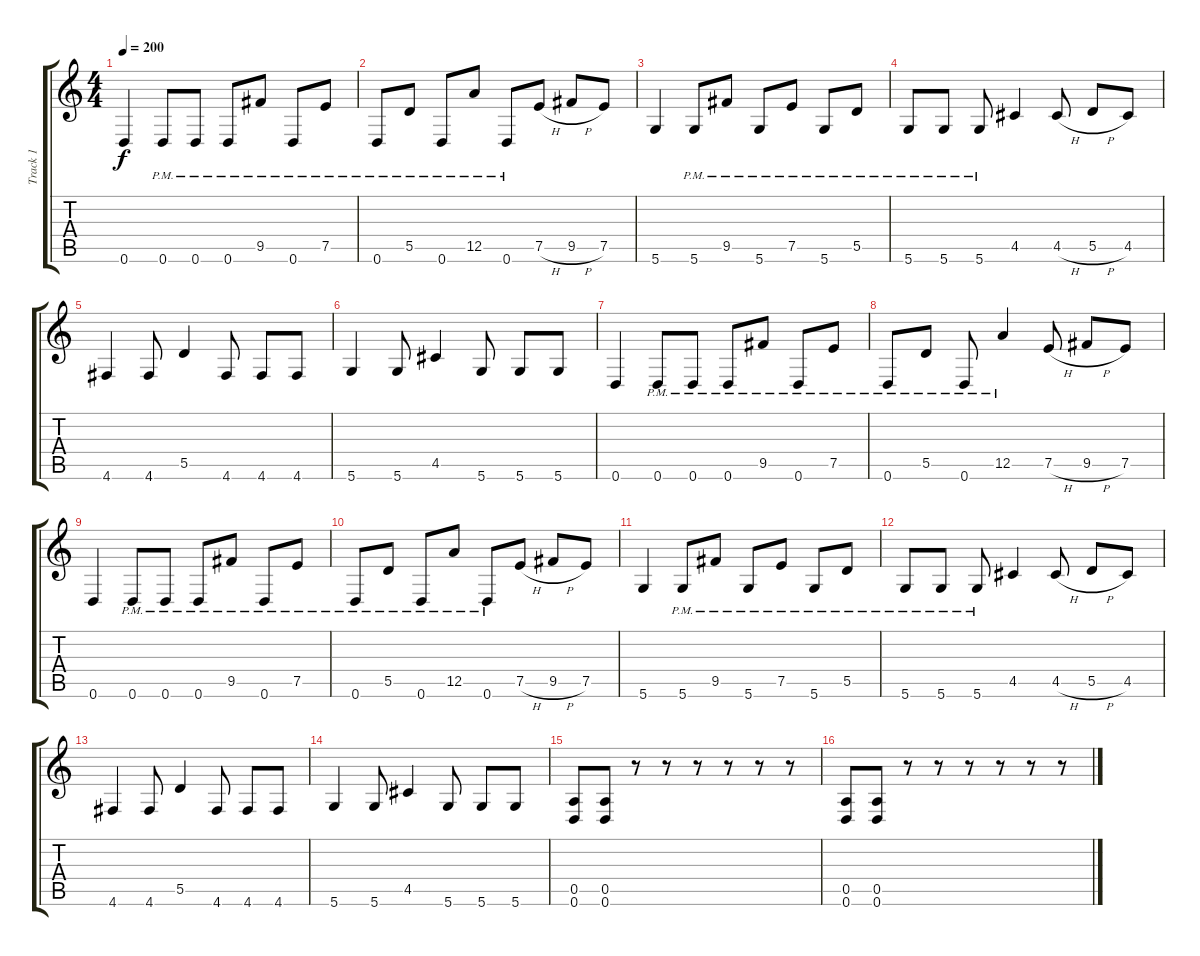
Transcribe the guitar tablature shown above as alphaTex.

\track ("Track 1" "Track 1") {instrument distortionguitar}
\staff {score tabs}
\tuning (E4 B3 G3 D3 A2 D2) {hide}
\ts (4 4)
\tempo 200
\clef g2
\ks c
0.6.4{dy f} 0.6{pm}.8 0.6{pm}.8 0.6{pm}.8 9.5{pm}.8 0.6{pm}.8 7.5{pm}.8 |
0.6{pm}.8 5.5{pm}.8 0.6{pm}.8 12.5{pm}.8 0.6{pm}.8 7.5{h}.8 9.5{h}.8 7.5.8 |
5.6.4 5.6{pm}.8 9.5{pm}.8 5.6{pm}.8 7.5{pm}.8 5.6{pm}.8 5.5{pm}.8 |
5.6{pm}.8 5.6{pm}.8 5.6{pm}.8 4.5.4 4.5{h}.8 5.5{h}.8 4.5.8 |
4.6.4 4.6.8 5.5.4 4.6.8 4.6.8 4.6.8 |
5.6.4 5.6.8 4.5.4 5.6.8 5.6.8 5.6.8 |
0.6.4 0.6{pm}.8 0.6{pm}.8 0.6{pm}.8 9.5{pm}.8 0.6{pm}.8 7.5{pm}.8 |
0.6{pm}.8 5.5{pm}.8 0.6{pm}.8 12.5{pm}.4 7.5{h}.8 9.5{h}.8 7.5.8 |
0.6.4 0.6{pm}.8 0.6{pm}.8 0.6{pm}.8 9.5{pm}.8 0.6{pm}.8 7.5{pm}.8 |
0.6{pm}.8 5.5{pm}.8 0.6{pm}.8 12.5{pm}.8 0.6{pm}.8 7.5{h}.8 9.5{h}.8 7.5.8 |
5.6.4 5.6{pm}.8 9.5{pm}.8 5.6{pm}.8 7.5{pm}.8 5.6{pm}.8 5.5{pm}.8 |
5.6{pm}.8 5.6{pm}.8 5.6{pm}.8 4.5.4 4.5{h}.8 5.5{h}.8 4.5.8 |
4.6.4 4.6.8 5.5.4 4.6.8 4.6.8 4.6.8 |
5.6.4 5.6.8 4.5.4 5.6.8 5.6.8 5.6.8 |
(0.5 0.6).8 (0.5 0.6).8 r.8 r.8 r.8 r.8 r.8 r.8 |
(0.5 0.6).8 (0.5 0.6).8 r.8 r.8 r.8 r.8 r.8 r.8
